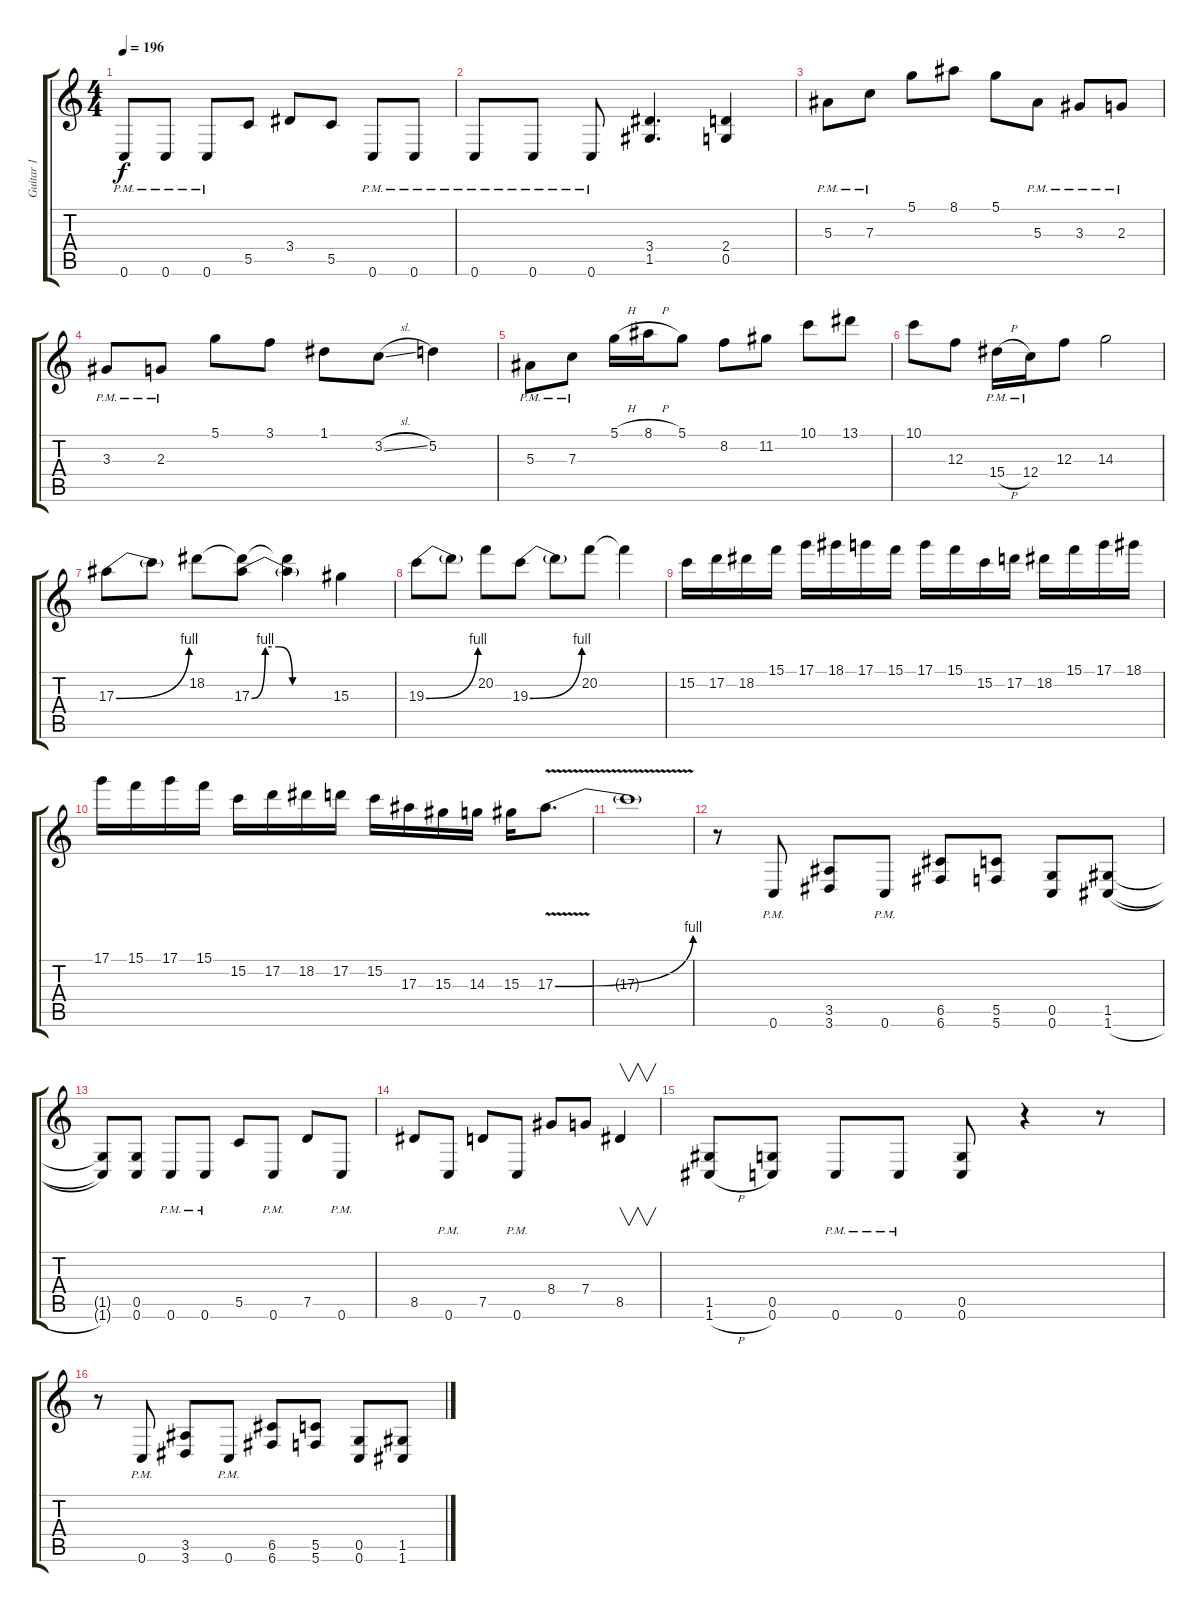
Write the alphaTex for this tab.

\track ("Guitar 1" "Guitar 1") {instrument overdrivenguitar}
\staff {score tabs}
\tuning (D4 A3 F3 C3 G2 C2) {hide}
\ts (4 4)
\tempo 196
\clef g2
\ks c
0.6{pm}.8{dy f} 0.6{pm}.8 0.6{pm}.8 5.5.8 3.4.8 5.5.8 0.6{pm}.8 0.6{pm}.8 |
0.6{pm}.8 0.6{pm}.8 0.6{pm}.8 (3.4 1.5).4{d} (2.4 0.5).4 |
5.3{pm}.8 7.3{pm}.8 5.1.8 8.1.8 5.1.8 5.3{pm}.8 3.3{pm}.8 2.3{pm}.8 |
3.3{pm}.8 2.3{pm}.8 5.1.8 3.1.8 1.1.8 3.2{sl}.8 5.2.4 |
5.3{pm}.8 7.3{pm}.8 5.1{h}.16 8.1{h}.16 5.1.8 8.2.8 11.2.8 10.1.8 13.1.8 |
10.1.8 12.3.8 15.4{h pm}.16 12.4{pm}.16 12.3.8 14.3.2 |
17.3{be (bend 0 0 60 4)}.8 17.3{t}.8 18.2.8 (18.2{t} 17.3{be (custom 0 0 10 4 20 4 30 0 60 0)}).8 (18.2{t} 17.3{t}).4 15.3.4 |
19.3{be (bend 0 0 60 4)}.8 19.3{t}.8 20.2.8 19.3{be (bend 0 0 60 4)}.8 19.3{t}.8 20.2.8 20.2{t}.4 |
15.2.16 17.2.16 18.2.16 15.1.16 17.1.16 18.1.16 17.1.16 15.1.16 17.1.16 15.1.16 15.2.16 17.2.16 18.2.16 15.1.16 17.1.16 18.1.16 |
17.1.16 15.1.16 17.1.16 15.1.16 15.2.16 17.2.16 18.2.16 17.2.16 15.2.16 17.3.16 15.3.16 14.3.16 15.3.16 17.3{be (bend 0 0 60 4) v}.8{d} |
17.3{t}.1 |
r.8 0.6{pm}.8 (3.5 3.6).8 0.6{pm}.8 (6.5 6.6).8 (5.5 5.6).8 (0.5 0.6).8 (1.5 1.6{h}).8 |
(1.5{t} 1.6{t}).8 (0.5 0.6).8 0.6{pm}.8 0.6{pm}.8 5.5.8 0.6{pm}.8 7.5.8 0.6{pm}.8 |
8.5.8 0.6{pm}.8 7.5.8 0.6{pm}.8 8.4.8 7.4.8 8.5.4{v} |
(1.5 1.6{h}).8 (0.5 0.6).8 0.6{pm}.8 0.6{pm}.8 (0.5 0.6).8 r.4 r.8 |
r.8 0.6{pm}.8 (3.5 3.6).8 0.6{pm}.8 (6.5 6.6).8 (5.5 5.6).8 (0.5 0.6).8 (1.5 1.6{h}).8
